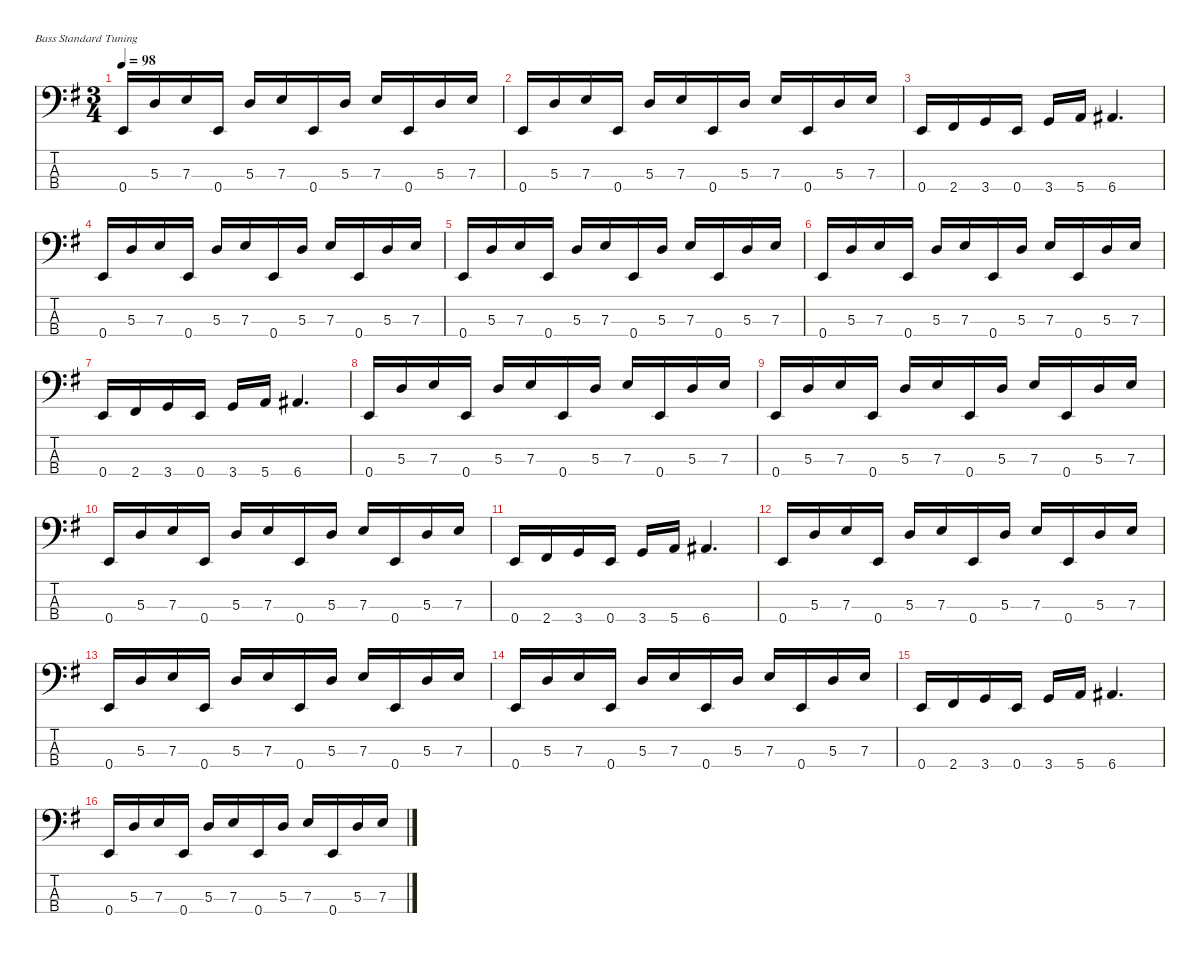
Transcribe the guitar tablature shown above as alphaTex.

\defaultSystemsLayout 4
\hideDynamics
\bracketExtendMode nobrackets
\singleTrackTrackNamePolicy hidden
\multiTrackTrackNamePolicy hidden
\firstSystemTrackNameMode fullname
\otherSystemsTrackNameOrientation horizontal
\track ("Bass" "el.bs.") {instrument electricbassfinger}
\staff {score tabs}
\tuning (G2 D2 A1 E1)
\ts (3 4)
\tempo 98
\clef f4
\ks eminor
0.4{acc forcenatural}.16{dy f beam Up} 5.3{acc forcenatural}.16{beam Up} 7.3{acc forcenatural}.16{beam Up} 0.4{acc forcenatural}.16{beam Up} 5.3{acc forcenatural}.16{beam Up} 7.3{acc forcenatural}.16{beam Up} 0.4{acc forcenatural}.16{beam Up} 5.3{acc forcenatural}.16{beam Up} 7.3{acc forcenatural}.16{beam Up} 0.4{acc forcenatural}.16{beam Up} 5.3{acc forcenatural}.16{beam Up} 7.3{acc forcenatural}.16{beam Up} |
0.4{acc forcenatural}.16{beam Up} 5.3{acc forcenatural}.16{beam Up} 7.3{acc forcenatural}.16{beam Up} 0.4{acc forcenatural}.16{beam Up} 5.3{acc forcenatural}.16{beam Up} 7.3{acc forcenatural}.16{beam Up} 0.4{acc forcenatural}.16{beam Up} 5.3{acc forcenatural}.16{beam Up} 7.3{acc forcenatural}.16{beam Up} 0.4{acc forcenatural}.16{beam Up} 5.3{acc forcenatural}.16{beam Up} 7.3{acc forcenatural}.16{beam Up} |
0.4{acc forcenatural}.16{beam Up} 2.4{acc #}.16{beam Up} 3.4{acc forcenatural}.16{beam Up} 0.4{acc forcenatural}.16{beam Up} 3.4{acc forcenatural}.16{beam Up} 5.4{acc forcenatural}.16{beam Up} 6.4{acc #}.4{d beam Up} |
0.4{acc forcenatural}.16{beam Up} 5.3{acc forcenatural}.16{beam Up} 7.3{acc forcenatural}.16{beam Up} 0.4{acc forcenatural}.16{beam Up} 5.3{acc forcenatural}.16{beam Up} 7.3{acc forcenatural}.16{beam Up} 0.4{acc forcenatural}.16{beam Up} 5.3{acc forcenatural}.16{beam Up} 7.3{acc forcenatural}.16{beam Up} 0.4{acc forcenatural}.16{beam Up} 5.3{acc forcenatural}.16{beam Up} 7.3{acc forcenatural}.16{beam Up} |
0.4{acc forcenatural}.16{beam Up} 5.3{acc forcenatural}.16{beam Up} 7.3{acc forcenatural}.16{beam Up} 0.4{acc forcenatural}.16{beam Up} 5.3{acc forcenatural}.16{beam Up} 7.3{acc forcenatural}.16{beam Up} 0.4{acc forcenatural}.16{beam Up} 5.3{acc forcenatural}.16{beam Up} 7.3{acc forcenatural}.16{beam Up} 0.4{acc forcenatural}.16{beam Up} 5.3{acc forcenatural}.16{beam Up} 7.3{acc forcenatural}.16{beam Up} |
0.4{acc forcenatural}.16{beam Up} 5.3{acc forcenatural}.16{beam Up} 7.3{acc forcenatural}.16{beam Up} 0.4{acc forcenatural}.16{beam Up} 5.3{acc forcenatural}.16{beam Up} 7.3{acc forcenatural}.16{beam Up} 0.4{acc forcenatural}.16{beam Up} 5.3{acc forcenatural}.16{beam Up} 7.3{acc forcenatural}.16{beam Up} 0.4{acc forcenatural}.16{beam Up} 5.3{acc forcenatural}.16{beam Up} 7.3{acc forcenatural}.16{beam Up} |
0.4{acc forcenatural}.16{beam Up} 2.4{acc #}.16{beam Up} 3.4{acc forcenatural}.16{beam Up} 0.4{acc forcenatural}.16{beam Up} 3.4{acc forcenatural}.16{beam Up} 5.4{acc forcenatural}.16{beam Up} 6.4{acc #}.4{d beam Up} |
0.4{acc forcenatural}.16{beam Up} 5.3{acc forcenatural}.16{beam Up} 7.3{acc forcenatural}.16{beam Up} 0.4{acc forcenatural}.16{beam Up} 5.3{acc forcenatural}.16{beam Up} 7.3{acc forcenatural}.16{beam Up} 0.4{acc forcenatural}.16{beam Up} 5.3{acc forcenatural}.16{beam Up} 7.3{acc forcenatural}.16{beam Up} 0.4{acc forcenatural}.16{beam Up} 5.3{acc forcenatural}.16{beam Up} 7.3{acc forcenatural}.16{beam Up} |
0.4{acc forcenatural}.16{beam Up} 5.3{acc forcenatural}.16{beam Up} 7.3{acc forcenatural}.16{beam Up} 0.4{acc forcenatural}.16{beam Up} 5.3{acc forcenatural}.16{beam Up} 7.3{acc forcenatural}.16{beam Up} 0.4{acc forcenatural}.16{beam Up} 5.3{acc forcenatural}.16{beam Up} 7.3{acc forcenatural}.16{beam Up} 0.4{acc forcenatural}.16{beam Up} 5.3{acc forcenatural}.16{beam Up} 7.3{acc forcenatural}.16{beam Up} |
0.4{acc forcenatural}.16{beam Up} 5.3{acc forcenatural}.16{beam Up} 7.3{acc forcenatural}.16{beam Up} 0.4{acc forcenatural}.16{beam Up} 5.3{acc forcenatural}.16{beam Up} 7.3{acc forcenatural}.16{beam Up} 0.4{acc forcenatural}.16{beam Up} 5.3{acc forcenatural}.16{beam Up} 7.3{acc forcenatural}.16{beam Up} 0.4{acc forcenatural}.16{beam Up} 5.3{acc forcenatural}.16{beam Up} 7.3{acc forcenatural}.16{beam Up} |
0.4{acc forcenatural}.16{beam Up} 2.4{acc #}.16{beam Up} 3.4{acc forcenatural}.16{beam Up} 0.4{acc forcenatural}.16{beam Up} 3.4{acc forcenatural}.16{beam Up} 5.4{acc forcenatural}.16{beam Up} 6.4{acc #}.4{d beam Up} |
0.4{acc forcenatural}.16{beam Up} 5.3{acc forcenatural}.16{beam Up} 7.3{acc forcenatural}.16{beam Up} 0.4{acc forcenatural}.16{beam Up} 5.3{acc forcenatural}.16{beam Up} 7.3{acc forcenatural}.16{beam Up} 0.4{acc forcenatural}.16{beam Up} 5.3{acc forcenatural}.16{beam Up} 7.3{acc forcenatural}.16{beam Up} 0.4{acc forcenatural}.16{beam Up} 5.3{acc forcenatural}.16{beam Up} 7.3{acc forcenatural}.16{beam Up} |
0.4{acc forcenatural}.16{beam Up} 5.3{acc forcenatural}.16{beam Up} 7.3{acc forcenatural}.16{beam Up} 0.4{acc forcenatural}.16{beam Up} 5.3{acc forcenatural}.16{beam Up} 7.3{acc forcenatural}.16{beam Up} 0.4{acc forcenatural}.16{beam Up} 5.3{acc forcenatural}.16{beam Up} 7.3{acc forcenatural}.16{beam Up} 0.4{acc forcenatural}.16{beam Up} 5.3{acc forcenatural}.16{beam Up} 7.3{acc forcenatural}.16{beam Up} |
0.4{acc forcenatural}.16{beam Up} 5.3{acc forcenatural}.16{beam Up} 7.3{acc forcenatural}.16{beam Up} 0.4{acc forcenatural}.16{beam Up} 5.3{acc forcenatural}.16{beam Up} 7.3{acc forcenatural}.16{beam Up} 0.4{acc forcenatural}.16{beam Up} 5.3{acc forcenatural}.16{beam Up} 7.3{acc forcenatural}.16{beam Up} 0.4{acc forcenatural}.16{beam Up} 5.3{acc forcenatural}.16{beam Up} 7.3{acc forcenatural}.16{beam Up} |
0.4{acc forcenatural}.16{beam Up} 2.4{acc #}.16{beam Up} 3.4{acc forcenatural}.16{beam Up} 0.4{acc forcenatural}.16{beam Up} 3.4{acc forcenatural}.16{beam Up} 5.4{acc forcenatural}.16{beam Up} 6.4{acc #}.4{d beam Up} |
0.4{acc forcenatural}.16{beam Up} 5.3{acc forcenatural}.16{beam Up} 7.3{acc forcenatural}.16{beam Up} 0.4{acc forcenatural}.16{beam Up} 5.3{acc forcenatural}.16{beam Up} 7.3{acc forcenatural}.16{beam Up} 0.4{acc forcenatural}.16{beam Up} 5.3{acc forcenatural}.16{beam Up} 7.3{acc forcenatural}.16{beam Up} 0.4{acc forcenatural}.16{beam Up} 5.3{acc forcenatural}.16{beam Up} 7.3{acc forcenatural}.16{beam Up}
